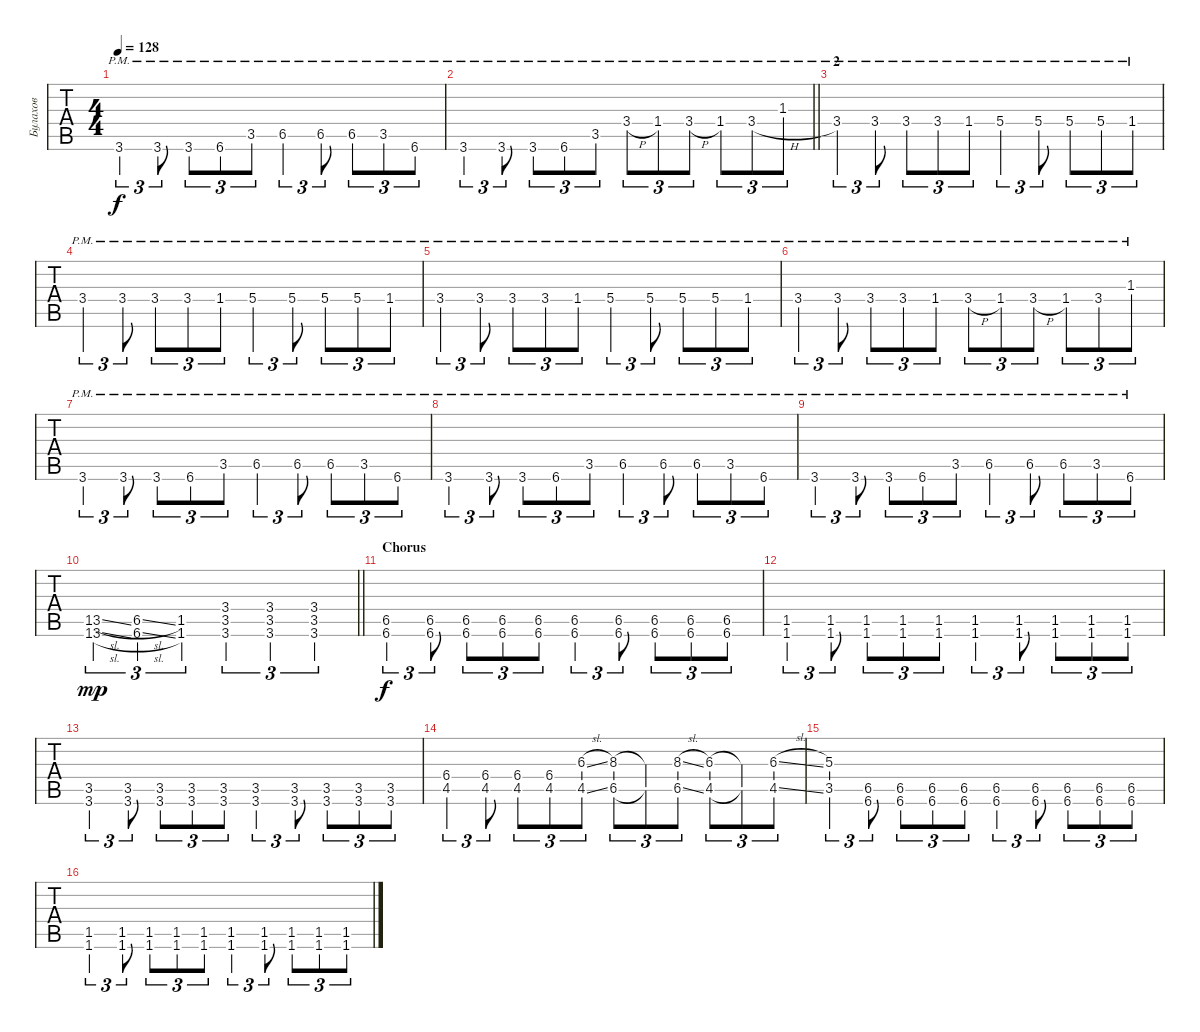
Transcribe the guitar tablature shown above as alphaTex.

\track ("Булахов" "Булахов") {instrument overdrivenguitar}
\staff {tabs}
\tuning (E4 B3 G3 D3 A2 D2) {hide}
\ts (4 4)
\tempo 128
\clef g2
\ks c
3.6{pm}.4{tu (3 2) dy f} 3.6{pm}.8{tu (3 2)} 3.6{pm}.8{tu (3 2)} 6.6{pm}.8{tu (3 2)} 3.5{pm}.8{tu (3 2)} 6.5{pm}.4{tu (3 2)} 6.5{pm}.8{tu (3 2)} 6.5{pm}.8{tu (3 2)} 3.5{pm}.8{tu (3 2)} 6.6{pm}.8{tu (3 2)} |
\barLineRight lightlight
3.6{pm}.4{tu (3 2)} 3.6{pm}.8{tu (3 2)} 3.6{pm}.8{tu (3 2)} 6.6{pm}.8{tu (3 2)} 3.5{pm}.8{tu (3 2)} 3.4{h pm}.8{tu (3 2)} 1.4{pm}.8{tu (3 2)} 3.4{h pm}.8{tu (3 2)} 1.4{pm}.8{tu (3 2)} 3.4{h pm}.8{tu (3 2)} 1.3{pm}.8{tu (3 2)} |
\section ("" "2")
3.4{pm}.4{tu (3 2)} 3.4{pm}.8{tu (3 2)} 3.4{pm}.8{tu (3 2)} 3.4{pm}.8{tu (3 2)} 1.4{pm}.8{tu (3 2)} 5.4{pm}.4{tu (3 2)} 5.4{pm}.8{tu (3 2)} 5.4{pm}.8{tu (3 2)} 5.4{pm}.8{tu (3 2)} 1.4{pm}.8{tu (3 2)} |
3.4{pm}.4{tu (3 2)} 3.4{pm}.8{tu (3 2)} 3.4{pm}.8{tu (3 2)} 3.4{pm}.8{tu (3 2)} 1.4{pm}.8{tu (3 2)} 5.4{pm}.4{tu (3 2)} 5.4{pm}.8{tu (3 2)} 5.4{pm}.8{tu (3 2)} 5.4{pm}.8{tu (3 2)} 1.4{pm}.8{tu (3 2)} |
3.4{pm}.4{tu (3 2)} 3.4{pm}.8{tu (3 2)} 3.4{pm}.8{tu (3 2)} 3.4{pm}.8{tu (3 2)} 1.4{pm}.8{tu (3 2)} 5.4{pm}.4{tu (3 2)} 5.4{pm}.8{tu (3 2)} 5.4{pm}.8{tu (3 2)} 5.4{pm}.8{tu (3 2)} 1.4{pm}.8{tu (3 2)} |
3.4{pm}.4{tu (3 2)} 3.4{pm}.8{tu (3 2)} 3.4{pm}.8{tu (3 2)} 3.4{pm}.8{tu (3 2)} 1.4{pm}.8{tu (3 2)} 3.4{h pm}.8{tu (3 2)} 1.4{pm}.8{tu (3 2)} 3.4{h pm}.8{tu (3 2)} 1.4{pm}.8{tu (3 2)} 3.4{pm}.8{tu (3 2)} 1.3{pm}.8{tu (3 2)} |
3.6{pm}.4{tu (3 2)} 3.6{pm}.8{tu (3 2)} 3.6{pm}.8{tu (3 2)} 6.6{pm}.8{tu (3 2)} 3.5{pm}.8{tu (3 2)} 6.5{pm}.4{tu (3 2)} 6.5{pm}.8{tu (3 2)} 6.5{pm}.8{tu (3 2)} 3.5{pm}.8{tu (3 2)} 6.6{pm}.8{tu (3 2)} |
3.6{pm}.4{tu (3 2)} 3.6{pm}.8{tu (3 2)} 3.6{pm}.8{tu (3 2)} 6.6{pm}.8{tu (3 2)} 3.5{pm}.8{tu (3 2)} 6.5{pm}.4{tu (3 2)} 6.5{pm}.8{tu (3 2)} 6.5{pm}.8{tu (3 2)} 3.5{pm}.8{tu (3 2)} 6.6{pm}.8{tu (3 2)} |
3.6{pm}.4{tu (3 2)} 3.6{pm}.8{tu (3 2)} 3.6{pm}.8{tu (3 2)} 6.6{pm}.8{tu (3 2)} 3.5{pm}.8{tu (3 2)} 6.5{pm}.4{tu (3 2)} 6.5{pm}.8{tu (3 2)} 6.5{pm}.8{tu (3 2)} 3.5{pm}.8{tu (3 2)} 6.6{pm}.8{tu (3 2)} |
\barLineRight lightlight
(13.5{sl} 13.6{sl}).4{tu (3 2) dy mp} (6.5{sl} 6.6{sl}).4{tu (3 2)} (1.5 1.6).4{tu (3 2)} (3.4 3.5 3.6).4{tu (3 2)} (3.4 3.5 3.6).4{tu (3 2)} (3.4 3.5 3.6).4{tu (3 2)} |
\section ("" "Chorus")
(6.5 6.6).4{tu (3 2) dy f} (6.5 6.6).8{tu (3 2)} (6.5 6.6).8{tu (3 2)} (6.5 6.6).8{tu (3 2)} (6.5 6.6).8{tu (3 2)} (6.5 6.6).4{tu (3 2)} (6.5 6.6).8{tu (3 2)} (6.5 6.6).8{tu (3 2)} (6.5 6.6).8{tu (3 2)} (6.5 6.6).8{tu (3 2)} |
(1.5 1.6).4{tu (3 2)} (1.5 1.6).8{tu (3 2)} (1.5 1.6).8{tu (3 2)} (1.5 1.6).8{tu (3 2)} (1.5 1.6).8{tu (3 2)} (1.5 1.6).4{tu (3 2)} (1.5 1.6).8{tu (3 2)} (1.5 1.6).8{tu (3 2)} (1.5 1.6).8{tu (3 2)} (1.5 1.6).8{tu (3 2)} |
(3.5 3.6).4{tu (3 2)} (3.5 3.6).8{tu (3 2)} (3.5 3.6).8{tu (3 2)} (3.5 3.6).8{tu (3 2)} (3.5 3.6).8{tu (3 2)} (3.5 3.6).4{tu (3 2)} (3.5 3.6).8{tu (3 2)} (3.5 3.6).8{tu (3 2)} (3.5 3.6).8{tu (3 2)} (3.5 3.6).8{tu (3 2)} |
(6.4 4.5).4{tu (3 2)} (6.4 4.5).8{tu (3 2)} (6.4 4.5).8{tu (3 2)} (6.4 4.5).8{tu (3 2)} (6.3{sl} 4.5{sl}).8{tu (3 2)} (8.3 6.5).8{tu (3 2)} (8.3{t} 6.5{t}).8{tu (3 2)} (8.3{sl} 6.5{sl}).8{tu (3 2)} (6.3 4.5).8{tu (3 2)} (6.3{t} 4.5{t}).8{tu (3 2)} (6.3{sl} 4.5{sl}).8{tu (3 2)} |
(5.3 3.5).4{tu (3 2)} (6.5 6.6).8{tu (3 2)} (6.5 6.6).8{tu (3 2)} (6.5 6.6).8{tu (3 2)} (6.5 6.6).8{tu (3 2)} (6.5 6.6).4{tu (3 2)} (6.5 6.6).8{tu (3 2)} (6.5 6.6).8{tu (3 2)} (6.5 6.6).8{tu (3 2)} (6.5 6.6).8{tu (3 2)} |
(1.5 1.6).4{tu (3 2)} (1.5 1.6).8{tu (3 2)} (1.5 1.6).8{tu (3 2)} (1.5 1.6).8{tu (3 2)} (1.5 1.6).8{tu (3 2)} (1.5 1.6).4{tu (3 2)} (1.5 1.6).8{tu (3 2)} (1.5 1.6).8{tu (3 2)} (1.5 1.6).8{tu (3 2)} (1.5 1.6).8{tu (3 2)}
